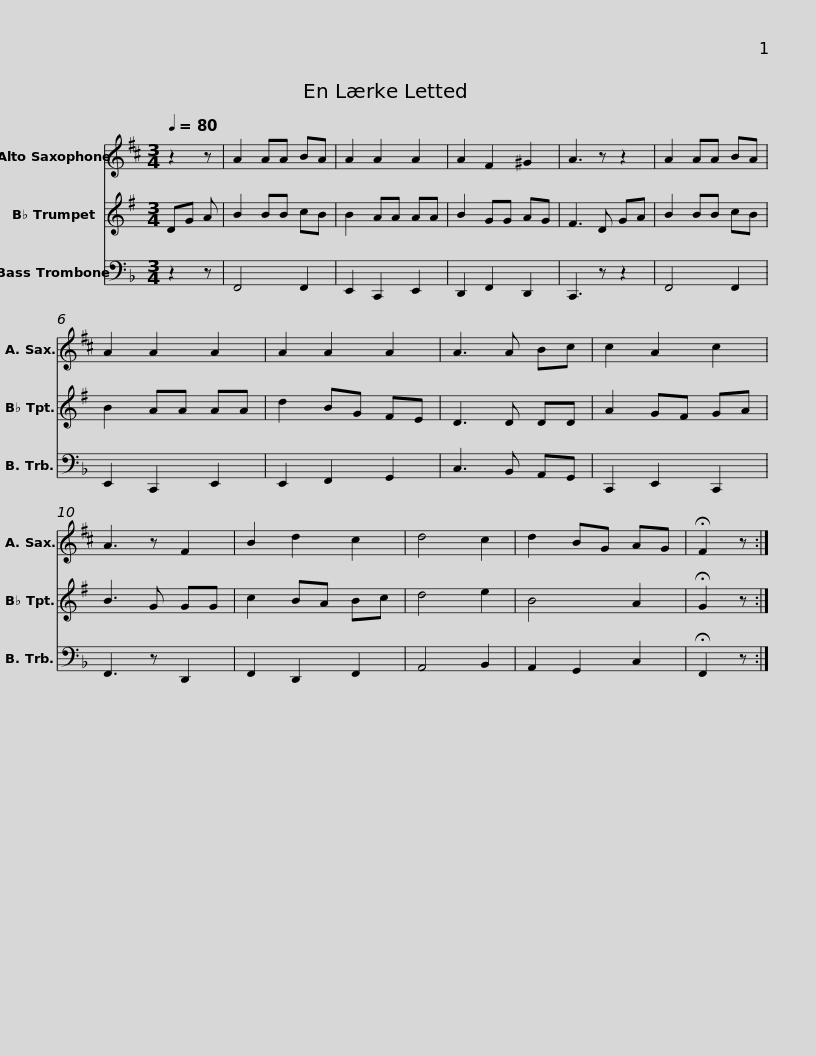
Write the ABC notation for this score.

X:1
%%score 1 2 3
L:1/8
Q:1/4=80
M:3/4
I:linebreak $
K:F
V:1 treble transpose=-9
V:2 treble transpose=-2
V:3 bass
V:1
[K:D] z2 z | A2 AA BA | A2 A2 A2 | A2 F2 ^G2 | A3 z z2 | %5
 A2 AA BA | A2 A2 A2 |$ A2 A2 A2 | A3 A Bc | c2 A2 c2 | %10
 A3 z F2 | B2 d2 c2 | d4 c2 | d2 BG AG | !fermata!F2 z :| %15
V:2
[K:G] DG A | B2 BB cB | B2 AA AA | B2 GG AG | F3 D GA | %5
 B2 BB cB | B2 AA AA |$ d2 BG FE | D3 D DD | A2 GF GA | %10
 B3 G GG | c2 BA Bc | d4 e2 | B4 A2 | !fermata!G2 z :| %15
V:3
 z2 z | F,,4 F,,2 | E,,2 C,,2 E,,2 | D,,2 F,,2 D,,2 | C,,3 z z2 | %5
 F,,4 F,,2 | E,,2 C,,2 E,,2 |$ E,,2 F,,2 G,,2 | C,3 B,, A,,G,, | C,,2 E,,2 C,,2 | %10
 F,,3 z D,,2 | F,,2 D,,2 F,,2 | A,,4 B,,2 | A,,2 G,,2 C,2 | !fermata!F,,2 z :| %15
